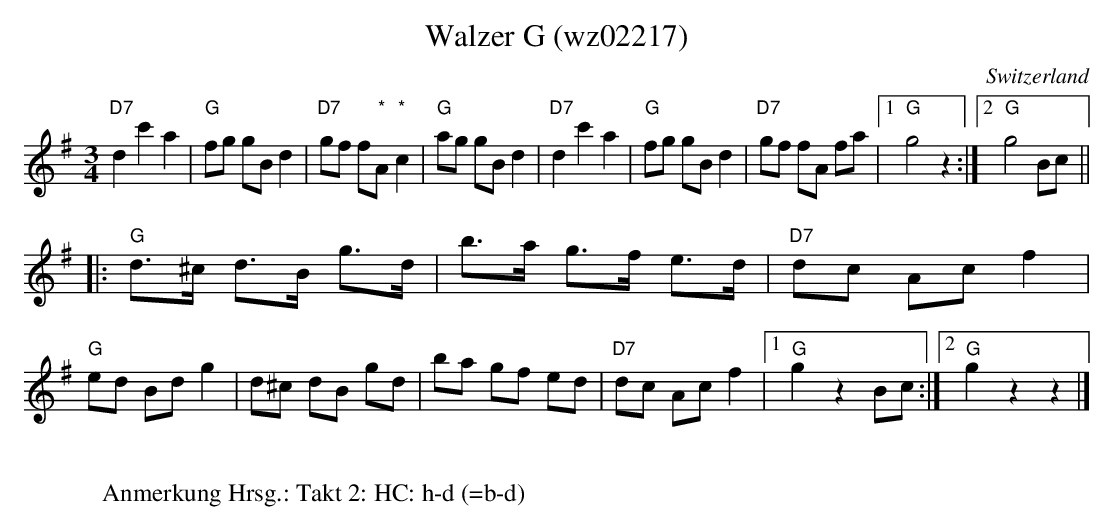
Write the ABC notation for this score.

X:1
T:Walzer G (wz02217)
O:Switzerland
M:3/4
L:1/8
K:G major
"D7"d2c'2a2 | "G"fg gBd2 | "D7"gf f"*"A"*"c2 | "G"ag gBd2 | "D7"d2c'2a2 | "G"fg gBd2 | "D7"gf fA fa |1 "G"g4z2 :|2 "G"g4Bc ||
 |: "G"d>^c d>B g>d | b>a g>f e>d | "D7"dc Acf2 | "G"ed Bdg2 | d^c dB gd | ba gf ed | "D7"dc Acf2 |1 "G"g2z2Bc :|2 "G"g2z2z2 |]
W:
W:Anmerkung Hrsg.: Takt 2: HC: h-d (=b-d)
